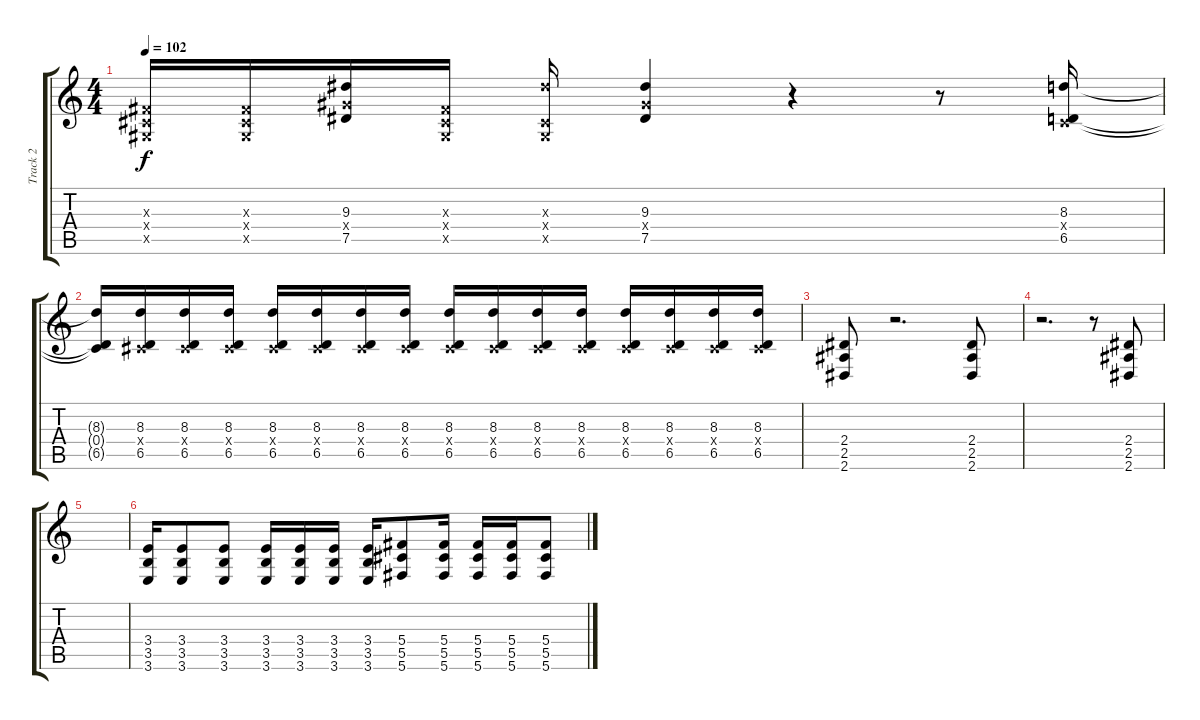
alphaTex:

\track ("Track 2" "Track 2") {instrument overdrivenguitar}
\staff {score tabs}
\tuning (Eb4 Bb3 Gb3 Db3 Ab2 Db2) {hide}
\ts (4 4)
\tempo 102
\clef g2
\ks c
(0.3{x} 0.4{x} 0.5{x}).16{dy f} (0.3{x} 0.4{x} 0.5{x}).16 (9.3 7.4{x} 7.5).16 (0.3{x} 0.4{x} 0.5{x}).16 (9.3{x} 0.4{x} 0.5{x}).16 (9.3 7.4{x} 7.5).4 r.4 r.8 (8.3 0.4{x} 6.5).16 |
(8.3{t} 0.4{t} 6.5{t}).16 (8.3 0.4{x} 6.5).16 (8.3 0.4{x} 6.5).16 (8.3 0.4{x} 6.5).16 (8.3 0.4{x} 6.5).16 (8.3 0.4{x} 6.5).16 (8.3 0.4{x} 6.5).16 (8.3 0.4{x} 6.5).16 (8.3 0.4{x} 6.5).16 (8.3 0.4{x} 6.5).16 (8.3 0.4{x} 6.5).16 (8.3 0.4{x} 6.5).16 (8.3 0.4{x} 6.5).16 (8.3 0.4{x} 6.5).16 (8.3 0.4{x} 6.5).16 (8.3 0.4{x} 6.5).16 |
(2.4 2.5 2.6).8 r.2{d} (2.4 2.5 2.6).8 |
r.2{d} r.8 (2.4 2.5 2.6).8 |
|
(3.4 3.5 3.6).16 (3.4 3.5 3.6).8 (3.4 3.5 3.6).8 (3.4 3.5 3.6).16 (3.4 3.5 3.6).16 (3.4 3.5 3.6).16 (3.4 3.5 3.6).16 (5.4 5.5 5.6).8 (5.4 5.5 5.6).16 (5.4 5.5 5.6).16 (5.4 5.5 5.6).16 (5.4 5.5 5.6).8
